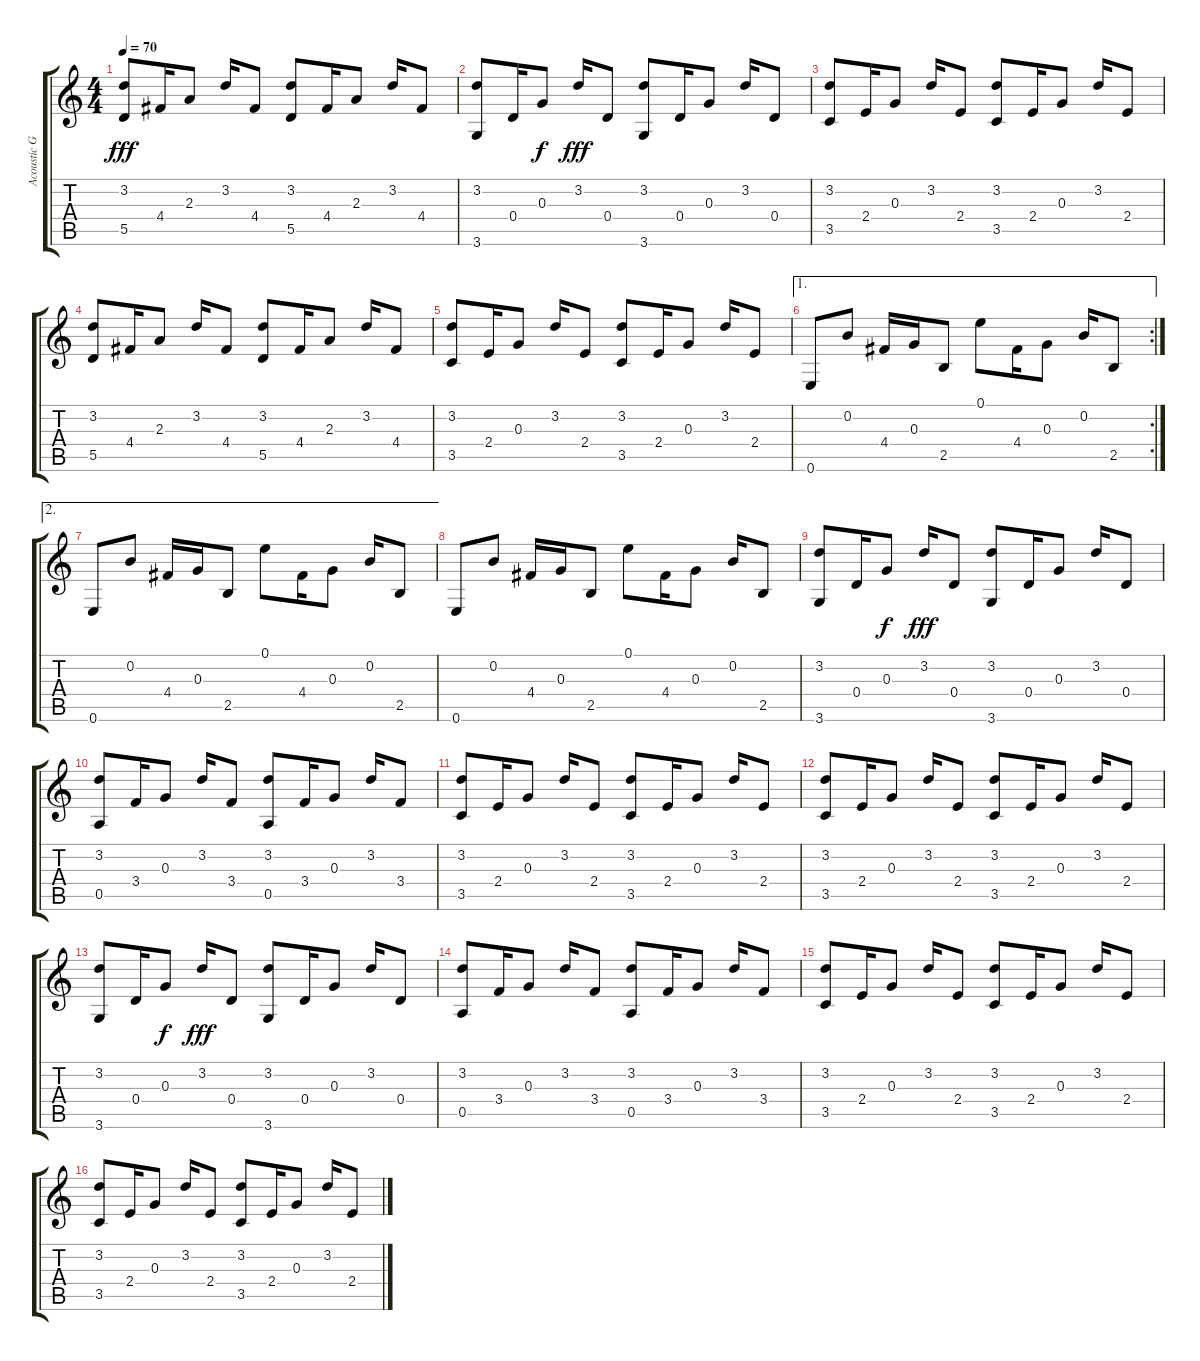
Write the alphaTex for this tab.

\track ("Acoustic Guitar" "Acoustic G") {instrument acousticguitarsteel}
\staff {score tabs}
\tuning (E4 B3 G3 D3 A2 E2) {hide}
\ts (4 4)
\tempo 70
\clef g2
\ks c
(3.2 5.5).8{dy fff} 4.4.16 2.3.8 3.2.16 4.4.8 (3.2 5.5).8 4.4.16 2.3.8 3.2.16 4.4.8 |
(3.2 3.6).8 0.4.16 0.3.8{dy f} 3.2.16{dy fff} 0.4.8 (3.2 3.6).8 0.4.16 0.3.8 3.2.16 0.4.8 |
(3.2 3.5).8 2.4.16 0.3.8 3.2.16 2.4.8 (3.2 3.5).8 2.4.16 0.3.8 3.2.16 2.4.8 |
(3.2 5.5).8 4.4.16 2.3.8 3.2.16 4.4.8 (3.2 5.5).8 4.4.16 2.3.8 3.2.16 4.4.8 |
(3.2 3.5).8 2.4.16 0.3.8 3.2.16 2.4.8 (3.2 3.5).8 2.4.16 0.3.8 3.2.16 2.4.8 |
\ae 1
\rc 2
0.6.8 0.2.8 4.4.16 0.3.16 2.5.8 0.1.8 4.4.16 0.3.8 0.2.16 2.5.8 |
\ae 2
0.6.8 0.2.8 4.4.16 0.3.16 2.5.8 0.1.8 4.4.16 0.3.8 0.2.16 2.5.8 |
0.6.8 0.2.8 4.4.16 0.3.16 2.5.8 0.1.8 4.4.16 0.3.8 0.2.16 2.5.8 |
(3.2 3.6).8 0.4.16 0.3.8{dy f} 3.2.16{dy fff} 0.4.8 (3.2 3.6).8 0.4.16 0.3.8 3.2.16 0.4.8 |
(3.2 0.5).8 3.4.16 0.3.8 3.2.16 3.4.8 (3.2 0.5).8 3.4.16 0.3.8 3.2.16 3.4.8 |
(3.2 3.5).8 2.4.16 0.3.8 3.2.16 2.4.8 (3.2 3.5).8 2.4.16 0.3.8 3.2.16 2.4.8 |
(3.2 3.5).8 2.4.16 0.3.8 3.2.16 2.4.8 (3.2 3.5).8 2.4.16 0.3.8 3.2.16 2.4.8 |
(3.2 3.6).8 0.4.16 0.3.8{dy f} 3.2.16{dy fff} 0.4.8 (3.2 3.6).8 0.4.16 0.3.8 3.2.16 0.4.8 |
(3.2 0.5).8 3.4.16 0.3.8 3.2.16 3.4.8 (3.2 0.5).8 3.4.16 0.3.8 3.2.16 3.4.8 |
(3.2 3.5).8 2.4.16 0.3.8 3.2.16 2.4.8 (3.2 3.5).8 2.4.16 0.3.8 3.2.16 2.4.8 |
(3.2 3.5).8 2.4.16 0.3.8 3.2.16 2.4.8 (3.2 3.5).8 2.4.16 0.3.8 3.2.16 2.4.8
